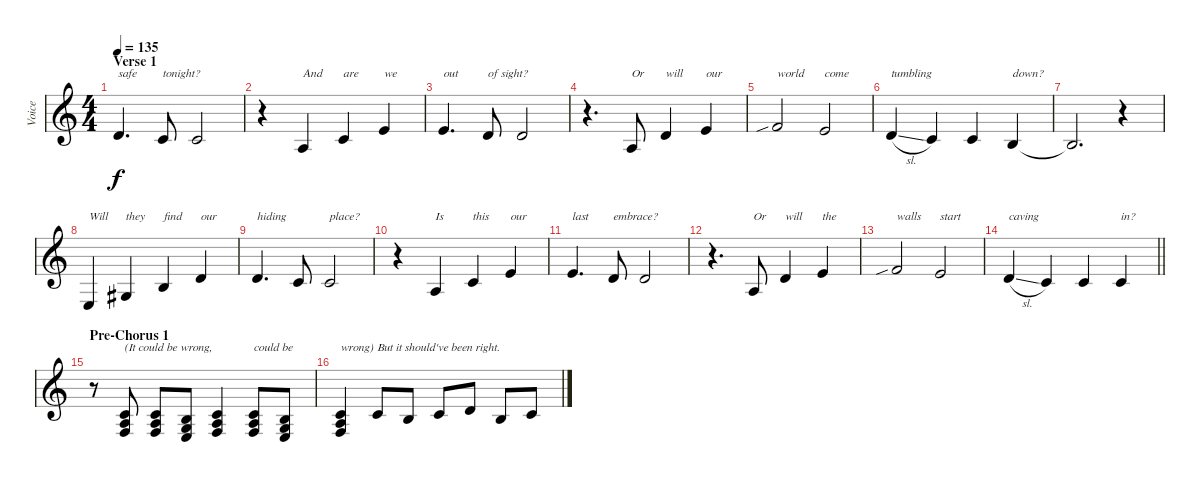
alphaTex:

\track ("Voice" "Voice") {instrument altosax}
\staff {score}
\tuning (E4 B3 G3 D3 A2 E2) {hide}
\ts (4 4)
\section ("" "Verse 1")
\tempo 135
\clef g2
\ks c
7.3.4{d txt "safe" dy f} 5.3.8{txt "tonight?"} 5.3.2 |
r.4 7.4.4{txt "And"} 5.3.4{txt "are"} 9.3.4{txt "we"} |
9.3.4{d txt "out"} 7.3.8{txt "of sight?"} 7.3.2 |
r.4{d} 2.3.8{txt "Or"} 7.3.4{txt "will"} 9.3.4{txt "our"} |
10.3{sib}.2{txt "world"} 9.3.2{txt "come"} |
7.3{sl}.4{txt "tumbling"} 5.3.4 5.3.4 4.3.4{txt "down?"} |
4.3{t}.2{d} r.4 |
7.5.4{txt "Will"} 6.4.4{txt "they"} 9.4.4{txt "find"} 7.3.4{txt "our"} |
7.3.4{d txt "hiding"} 5.3.8 5.3.2{txt "place?"} |
r.4 7.4.4{txt "Is"} 5.3.4{txt "this"} 9.3.4{txt "our"} |
9.3.4{d txt "last"} 7.3.8{txt "embrace?"} 7.3.2 |
r.4{d} 2.3.8{txt "Or"} 7.3.4{txt "will"} 9.3.4{txt "the"} |
10.3{sib}.2{txt "walls"} 9.3.2{txt "start"} |
\barLineRight lightlight
7.3{sl}.4{txt "caving"} 5.3.4 5.3.4 5.3.4{txt "in?"} |
\section ("" "Pre-Chorus 1")
r.8 (5.3 7.4 8.5).8{txt "(It could be wrong,"} (5.3 7.4 8.5).8 (4.3 5.4 7.5).8 (5.3 7.4 8.5).4 (5.3 7.4 8.5).8{txt "could be"} (4.3 5.4 7.5).8 |
(5.3 7.4 8.5).4{txt "wrong)"} 5.3.8{txt "But it should've been right."} 4.3.8 5.3.8 7.3.8 4.3.8 5.3.8
